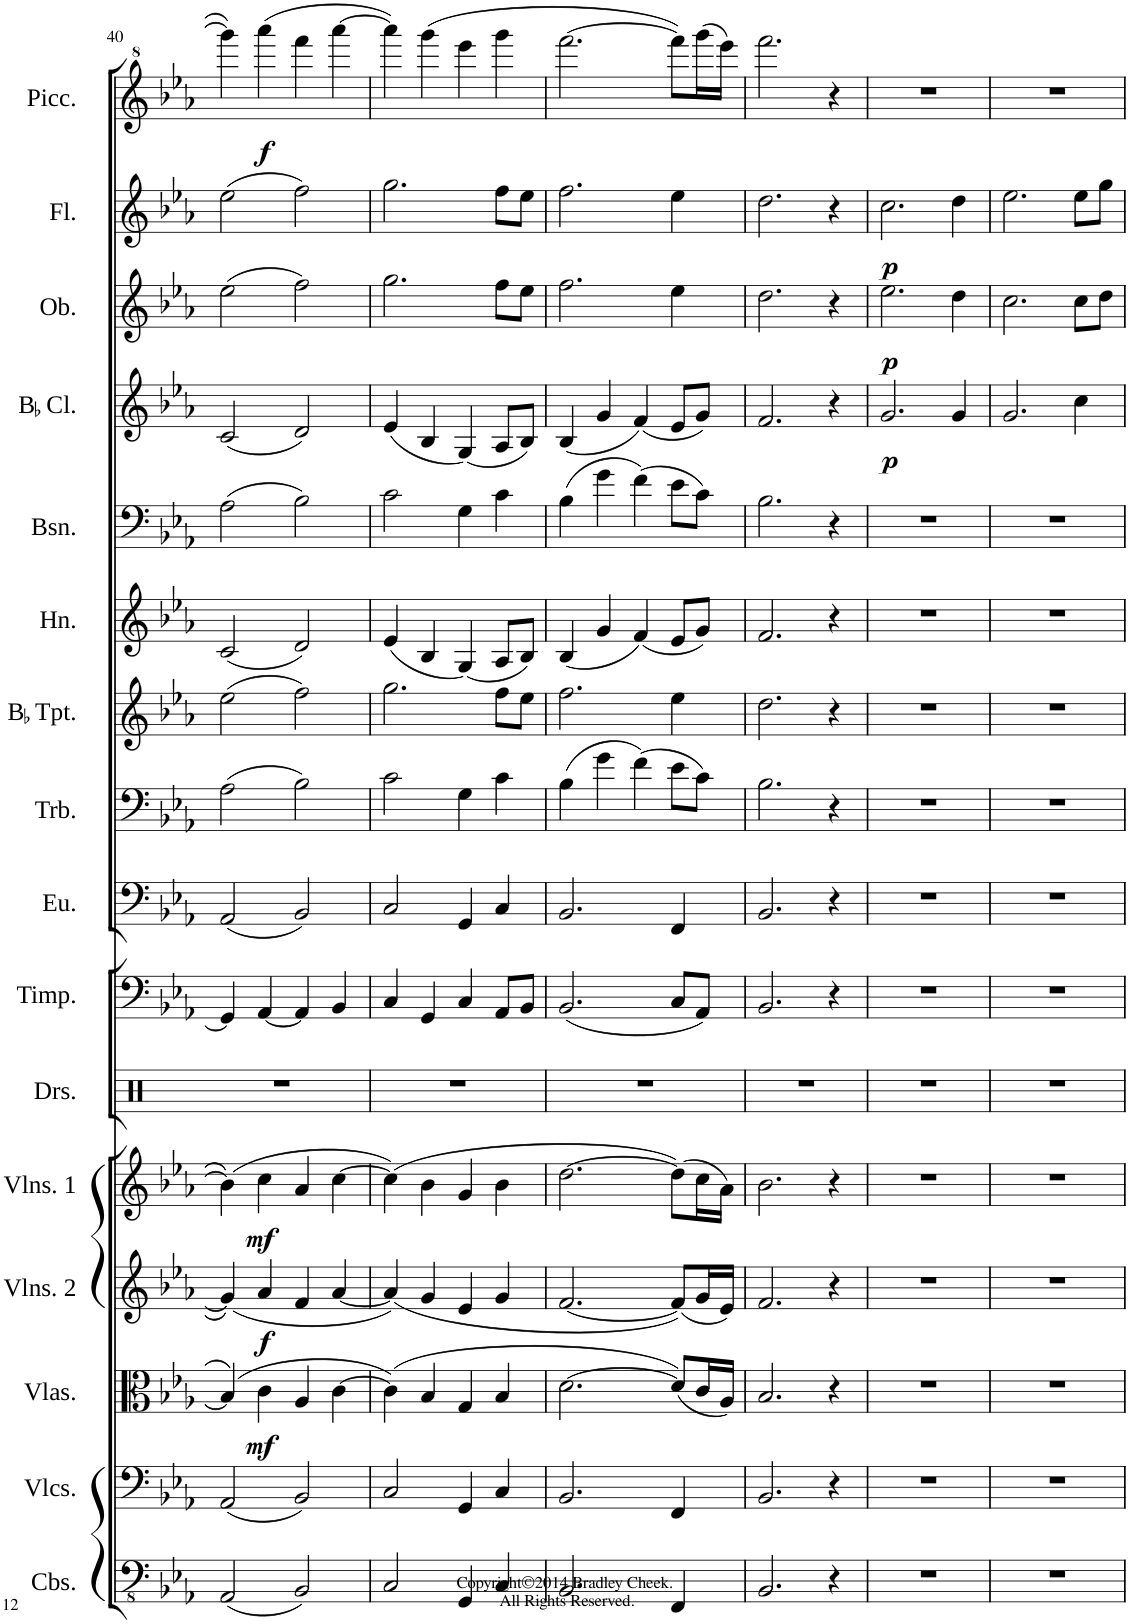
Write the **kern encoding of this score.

**kern	**kern	**kern	**dynam	**kern	**dynam	**kern	**dynam	**kern	**kern	**kern	**kern	**kern	**kern	**kern	**kern	**dynam	**kern	**dynam	**kern	**dynam	**kern	**dynam
*part16	*part15	*part14	*part14	*part13	*part13	*part12	*part12	*part11	*part10	*part9	*part8	*part7	*part6	*part5	*part4	*part4	*part3	*part3	*part2	*part2	*part1	*part1
*staff16	*staff15	*staff14	*staff14	*staff13	*staff13	*staff12	*staff12	*staff11	*staff10	*staff9	*staff8	*staff7	*staff6	*staff5	*staff4	*staff4	*staff3	*staff3	*staff2	*staff2	*staff1	*staff1
*I"Contrabasses	*I"Violoncellos	*I"Violas	*	*I"Violins 2	*	*I"Violins 1	*	*I"Drumset	*I"Timpani	*I"Euphonium	*I"Trombone	*I"BaccidentalFlat Trumpet	*I"Horn	*I"Bassoon	*I"BaccidentalFlat Clarinet	*	*I"Oboe	*	*I"Flute	*	*I"Piccolo	*
*I'Cbs.	*I'Vlcs.	*I'Vlas.	*	*I'Vlns. 2	*	*I'Vlns. 1	*	*I'Drs.	*I'Timp.	*I'Eu.	*I'Trb.	*I'BaccidentalFlat Tpt.	*I'Hn.	*I'Bsn.	*I'BaccidentalFlat Cl.	*	*I'Ob.	*	*I'Fl.	*	*I'Picc.	*
!!LO:PB:g=z
*clefFv4	*clefF4	*clefC3	*	*clefG2	*	*clefG2	*	*clefX	*clefF4	*clefF4	*clefF4	*clefG2	*clefG2	*clefF4	*clefG2	*	*clefG2	*	*clefG2	*	*clefG^2	*
*	*	*	*	*	*	*	*	*	*	*	*	*ITrd1c2	*ITrd4c7	*	*ITrd1c2	*	*	*	*	*	*ITrd-7c-12	*
*k[b-e-a-]	*k[b-e-a-]	*k[b-e-a-]	*	*k[b-e-a-]	*	*k[b-e-a-]	*	*k[]	*k[b-e-a-]	*k[b-e-a-]	*k[b-e-a-]	*k[b-e-a-]	*k[b-e-a-]	*k[b-e-a-]	*k[b-e-a-]	*	*k[b-e-a-]	*	*k[b-e-a-]	*	*k[b-e-a-]	*
*M4/4	*M4/4	*M4/4	*	*M4/4	*	*M4/4	*	*M4/4	*M4/4	*M4/4	*M4/4	*M4/4	*M4/4	*M4/4	*M4/4	*	*M4/4	*	*M4/4	*	*M4/4	*
=40	=40	=40	=40	=40	=40	=40	=40	=40	=40	=40	=40	=40	=40	=40	=40	=40	=40	=40	=40	=40	=40	=40
(2AAA-/	(2AA-/	(4B-/]	.	(4g/]	.	(4b-\]	.	1r	4GG/]	(2AA-/	(2A-\	(2ee-\	(2c/	(2A-\	(2c/	.	(2ee-\	.	(2ee-\	.	4gggg\]	.
!	!	!	!LO:DY:b	!	!LO:DY:b	!	!LO:DY:b	!	!	!	!	!	!	!	!	!	!	!	!	!	!	!LO:DY:b
.	.	4c\	mf	4a-/	f	4cc\	mf	.	[4AA-/	.	.	.	.	.	.	.	.	.	.	.	(4aaaa-\	f
2BBB-/)	2BB-/)	4A-/	.	4f/	.	4a-/	.	.	4AA-/]	2BB-/)	2B-\)	2ff\)	2d/)	2B-\)	2d/)	.	2ff\)	.	2ff\)	.	4ffff\	.
.	.	[4c\	.	[4a-/	.	[4cc\	.	.	4BB-/	.	.	.	.	.	.	.	.	.	.	.	[4aaaa-\	.
=41	=41	=41	=41	=41	=41	=41	=41	=41	=41	=41	=41	=41	=41	=41	=41	=41	=41	=41	=41	=41	=41	=41
2CC/	2C/	(4c\])	.	(4a-/])	.	(4cc\])	.	1r	4C/	2C/	2c\	2.gg\	(4e-/	2c\	(4e-/	.	2.gg\	.	2.gg\	.	4aaaa-\])	.
.	.	4B-/	.	4g/	.	4b-\	.	.	4GG/	.	.	.	4B-/	.	4B-/	.	.	.	.	.	(4gggg\	.
4GGG/	4GG/	4G/	.	4e-/	.	4g/	.	.	4C/	4GG/	4G\	.	(4G/)	4G\	(4G/)	.	.	.	.	.	4eeee-\	.
4CC/	4C/	4B-/	.	4g/	.	4b-\	.	.	8AA-/L	4C/	4c\	8ff\L	8A-/L	4c\	8A-/L	.	8ff\L	.	8ff\L	.	4gggg\	.
.	.	.	.	.	.	.	.	.	8BB-/J	.	.	8ee-\J	8B-/J)	.	8B-/J)	.	8ee-\J	.	8ee-\J	.	.	.
=42	=42	=42	=42	=42	=42	=42	=42	=42	=42	=42	=42	=42	=42	=42	=42	=42	=42	=42	=42	=42	=42	=42
2.BBB-/	2.BB-/	[2.d\	.	[2.f/	.	[2.dd\	.	1r	(2.BB-/	2.BB-/	(4B-\	2.ff\	(4B-/	(4B-\	(4B-/	.	2.ff\	.	2.ff\	.	[2.ffff\	.
.	.	.	.	.	.	.	.	.	.	.	4g\	.	4g/	4g\	4g/	.	.	.	.	.	.	.
.	.	.	.	.	.	.	.	.	.	.	(4f\)	.	(4f/)	(4f\)	(4f/)	.	.	.	.	.	.	.
4FFF/	4FF/	(8d/L])	.	(8f/L])	.	(8dd\L])	.	.	8C/L	4FF/	8e-\L	4ee-\	8e-/L	8e-\L	8e-/L	.	4ee-\	.	4ee-\	.	8ffff\L])	.
.	.	16c/L	.	16g/L	.	16cc\L	.	.	8AA-/J)	.	8c\J)	.	8g/J)	8c\J)	8g/J)	.	.	.	.	.	(16gggg\L	.
.	.	16A-/JJ)	.	16e-/JJ)	.	16a-\JJ)	.	.	.	.	.	.	.	.	.	.	.	.	.	.	16eeee-\JJ)	.
=43	=43	=43	=43	=43	=43	=43	=43	=43	=43	=43	=43	=43	=43	=43	=43	=43	=43	=43	=43	=43	=43	=43
2.BBB-/	2.BB-/	2.B-/	.	2.f/	.	2.b-\	.	1r	2.BB-/	2.BB-/	2.B-\	2.dd\	2.f/	2.B-\	2.f/	.	2.dd\	.	2.dd\	.	2.ffff\	.
4r	4r	4r	.	4r	.	4r	.	.	4r	4r	4r	4r	4r	4r	4r	.	4r	.	4r	.	4r	.
=44	=44	=44	=44	=44	=44	=44	=44	=44	=44	=44	=44	=44	=44	=44	=44	=44	=44	=44	=44	=44	=44	=44
!	!	!	!	!	!	!	!	!	!	!	!	!	!	!	!	!LO:DY:b	!	!LO:DY:b	!	!LO:DY:b	!	!
1r	1r	1r	.	1r	.	1r	.	1r	1r	1r	1r	1r	1r	1r	2.g/	p	2.ee-\	p	2.cc\	p	1r	.
.	.	.	.	.	.	.	.	.	.	.	.	.	.	.	4g/	.	4dd\	.	4dd\	.	.	.
=45	=45	=45	=45	=45	=45	=45	=45	=45	=45	=45	=45	=45	=45	=45	=45	=45	=45	=45	=45	=45	=45	=45
1r	1r	1r	.	1r	.	1r	.	1r	1r	1r	1r	1r	1r	1r	2.g/	.	2.cc\	.	2.ee-\	.	1r	.
.	.	.	.	.	.	.	.	.	.	.	.	.	.	.	4cc\	.	8cc\L	.	8ee-\L	.	.	.
.	.	.	.	.	.	.	.	.	.	.	.	.	.	.	.	.	8dd\J	.	8gg\J	.	.	.
=	=	=	=	=	=	=	=	=	=	=	=	=	=	=	=	=	=	=	=	=	=	=
*-	*-	*-	*-	*-	*-	*-	*-	*-	*-	*-	*-	*-	*-	*-	*-	*-	*-	*-	*-	*-	*-	*-
